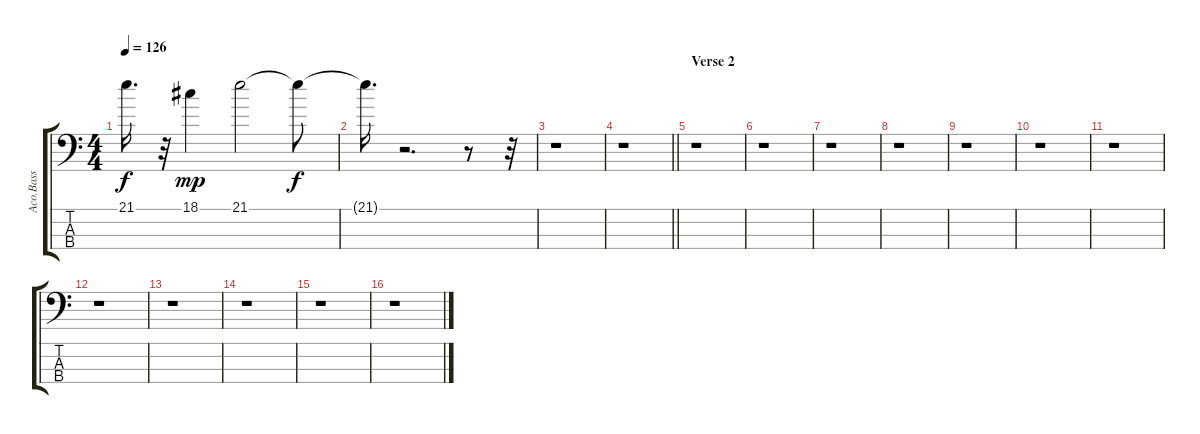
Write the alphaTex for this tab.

\track ("Aco.Bass" "Aco.Bass") {instrument slapbass2}
\staff {score tabs}
\tuning (G2 D2 A1 E1) {hide}
\ts (4 4)
\tempo 126
\clef f4
\ks c
21.1{t}.16{d dy f} r.32 18.1.4{dy mp} 21.1.2 21.1{t}.8{dy f} |
21.1{t}.16{d} r.2{d} r.8 r.32 |
r.1 |
\barLineRight lightlight
r.1 |
\section ("" "Verse 2")
r.1 |
r.1 |
r.1 |
r.1 |
r.1 |
r.1 |
r.1 |
r.1 |
r.1 |
r.1 |
r.1 |
r.1
